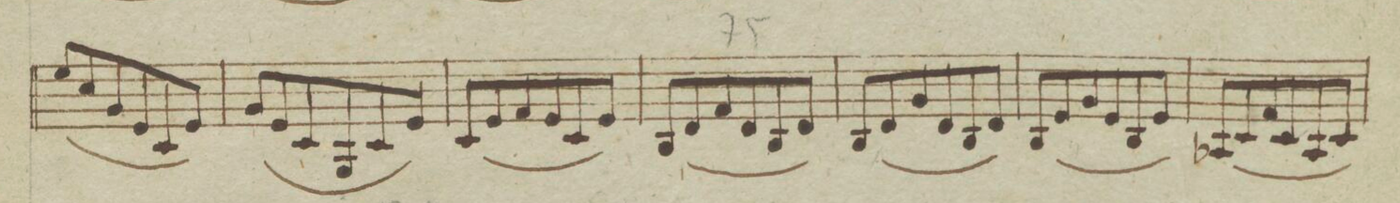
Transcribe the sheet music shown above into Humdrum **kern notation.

**kern	**dynam
*I"Violino Secondo.	*
*clefG2	*
*k[b-e-]	*
*M3/4	*
(8ee-/L	.
8cc/	.
8g/	.
8e-/	.
8c/	.
8e-/J)	.
=73	=73
(8g/L	.
8e-/	.
8c/	.
8G/	.
8c/	.
8e-/J)	.
=74	=74
(8c/L	.
8e-/	.
8f/	.
8e-/	.
8c/	.
8e-/J)	.
=75	=75
(8B-/L	.
8d/	.
8f/	.
8d/	.
8B-/	.
8d/J)	.
=76	=76
(8B-/L	.
8d/	.
8g/	.
8d/	.
8B-/	.
8d/J)	.
=77	=77
(8B-/L	.
8d/	.
8g/	.
8d/	.
8B-/	.
8d/J)	.
=78	=78
(8A-X/L	.
8c/	.
8f/	.
8c/	.
8A-/	.
8c/J)	.
=79	=79
*-	*-
